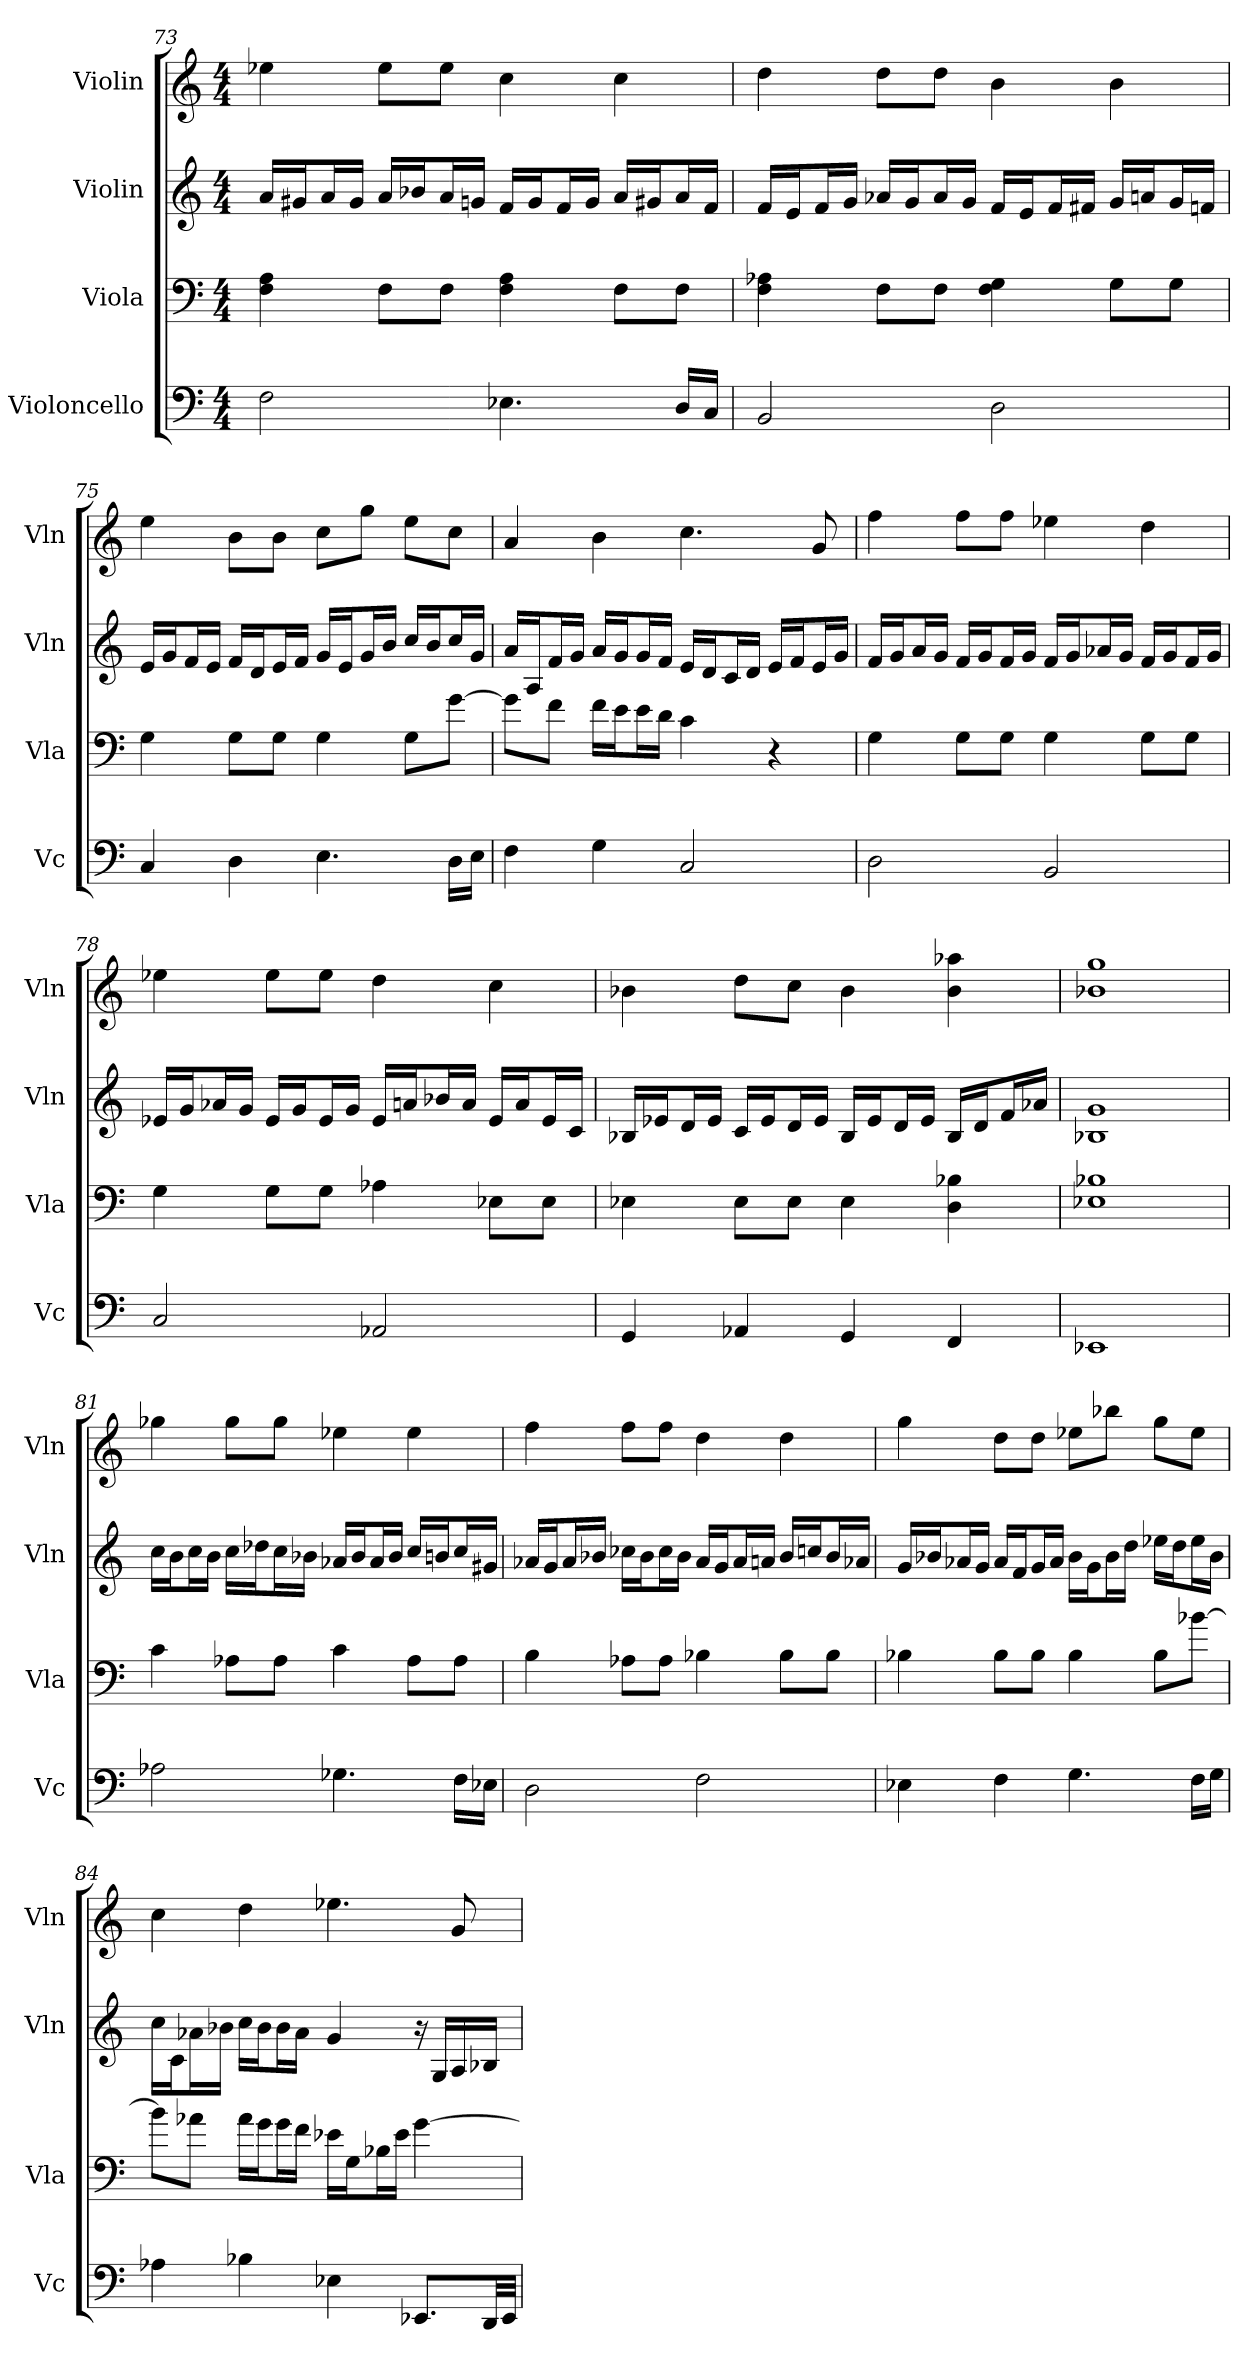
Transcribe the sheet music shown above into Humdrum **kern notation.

**kern	**kern	**kern	**kern
*part4	*part3	*part2	*part1
*staff4	*staff3	*staff2	*staff1
*I"Violoncello	*I"Viola	*I"Violin	*I"Violin
*I'Vc	*I'Vla	*I'Vln	*I'Vln
*clefF4	*clefF4	*clefG2	*clefG2
*k[]	*k[]	*k[]	*k[]
*M4/4	*M4/4	*M4/4	*M4/4
=73	=73	=73	=73
2F	4F 4A	16a/LL	4ee-X
.	.	16g#X/J	.
.	.	16a/L	.
.	.	16g#/JJ	.
.	8F\L	16a/LL	8ee-\L
.	.	16b-X/J	.
.	8F\J	16a/L	8ee-\J
.	.	16gn/JJ	.
4.E-X	4F 4A	16f/LL	4cc
.	.	16g/J	.
.	.	16f/L	.
.	.	16g/JJ	.
.	8F\L	16a/LL	4cc
.	.	16g#X/J	.
16D/LL	8F\J	16a/L	.
16C/JJ	.	16f/JJ	.
=74	=74	=74	=74
2BB	4F 4A-X	16f/LL	4dd
.	.	16e/J	.
.	.	16f/L	.
.	.	16g/JJ	.
.	8F\L	16a-X/LL	8dd\L
.	.	16g/J	.
.	8F\J	16a-/L	8dd\J
.	.	16g/JJ	.
2D	4F 4G	16f/LL	4b
.	.	16e/J	.
.	.	16f/L	.
.	.	16f#X/JJ	.
.	8G\L	16g/LL	4b
.	.	16an/J	.
.	8G\J	16g/L	.
.	.	16fn/JJ	.
=75	=75	=75	=75
4C	4G	16e/LL	4ee
.	.	16g/J	.
.	.	16f/L	.
.	.	16e/JJ	.
4D	8G\L	16f/LL	8b\L
.	.	16d/J	.
.	8G\J	16e/L	8b\J
.	.	16f/JJ	.
4.E	4G	16g/LL	8cc\L
.	.	16e/J	.
.	.	16g/L	8gg\J
.	.	16b/JJ	.
.	8G\L	16cc/LL	8ee\L
.	.	16b/J	.
16D\LL	[8g\J	16cc/L	8cc\J
16E\JJ	.	16g/JJ	.
=76	=76	=76	=76
4F	8g\L]	16a/LL	4a
.	.	16A/J	.
.	8f\J	16f/L	.
.	.	16g/JJ	.
4G	16f\LL	16a/LL	4b
.	16e\J	16g/J	.
.	16e\L	16g/L	.
.	16d\JJ	16f/JJ	.
2C	4c	16e/LL	4.cc
.	.	16d/J	.
.	.	16c/L	.
.	.	16d/JJ	.
.	4r	16e/LL	.
.	.	16f/J	.
.	.	16e/L	8g
.	.	16g/JJ	.
=77	=77	=77	=77
2D	4G	16f/LL	4ff
.	.	16g/J	.
.	.	16a/L	.
.	.	16g/JJ	.
.	8G\L	16f/LL	8ff\L
.	.	16g/J	.
.	8G\J	16f/L	8ff\J
.	.	16g/JJ	.
2BB	4G	16f/LL	4ee-X
.	.	16g/J	.
.	.	16a-X/L	.
.	.	16g/JJ	.
.	8G\L	16f/LL	4dd
.	.	16g/J	.
.	8G\J	16f/L	.
.	.	16g/JJ	.
=78	=78	=78	=78
2C	4G	16e-X/LL	4ee-X
.	.	16g/J	.
.	.	16a-X/L	.
.	.	16g/JJ	.
.	8G\L	16e-/LL	8ee-\L
.	.	16g/J	.
.	8G\J	16e-/L	8ee-\J
.	.	16g/JJ	.
2AA-X	4A-X	16e-/LL	4dd
.	.	16an/J	.
.	.	16b-X/L	.
.	.	16a/JJ	.
.	8E-X\L	16e-/LL	4cc
.	.	16a/J	.
.	8E-\J	16e-/L	.
.	.	16c/JJ	.
=79	=79	=79	=79
4GG	4E-X	16B-X/LL	4b-X
.	.	16e-X/J	.
.	.	16d/L	.
.	.	16e-/JJ	.
4AA-X	8E-\L	16c/LL	8dd\L
.	.	16e-/J	.
.	8E-\J	16d/L	8cc\J
.	.	16e-/JJ	.
4GG	4E-	16B-/LL	4b-
.	.	16e-/J	.
.	.	16d/L	.
.	.	16e-/JJ	.
4FF	4D 4B-X	16B-/LL	4b- 4aa-X
.	.	16d/J	.
.	.	16f/L	.
.	.	16a-X/JJ	.
=80	=80	=80	=80
1EE-X	1E-X 1B-X	1B-X 1g	1b-X 1gg
=81	=81	=81	=81
2A-X	4c	16cc\LL	4gg-X
.	.	16b\J	.
.	.	16cc\L	.
.	.	16b\JJ	.
.	8A-X\L	16cc\LL	8gg-\L
.	.	16dd-X\J	.
.	8A-\J	16cc\L	8gg-\J
.	.	16b-X\JJ	.
4.G-X	4c	16a-X/LL	4ee-X
.	.	16b-/J	.
.	.	16a-/L	.
.	.	16b-/JJ	.
.	8A-\L	16cc/LL	4ee-
.	.	16bn/J	.
16F\LL	8A-\J	16cc/L	.
16E-X\JJ	.	16g#X/JJ	.
=82	=82	=82	=82
2D	4B	16a-X/LL	4ff
.	.	16g/J	.
.	.	16a-/L	.
.	.	16b-X/JJ	.
.	8A-X\L	16cc-X\LL	8ff\L
.	.	16b-\J	.
.	8A-\J	16cc-\L	8ff\J
.	.	16b-\JJ	.
2F	4B-X	16a-/LL	4dd
.	.	16g/J	.
.	.	16a-/L	.
.	.	16an/JJ	.
.	8B-\L	16b-/LL	4dd
.	.	16ccn/J	.
.	8B-\J	16b-/L	.
.	.	16a-X/JJ	.
=83	=83	=83	=83
4E-X	4B-X	16g/LL	4gg
.	.	16b-X/J	.
.	.	16a-X/L	.
.	.	16g/JJ	.
4F	8B-\L	16a-/LL	8dd\L
.	.	16f/J	.
.	8B-\J	16g/L	8dd\J
.	.	16a-/JJ	.
4.G	4B-	16b-\LL	8ee-X\L
.	.	16g\J	.
.	.	16b-\L	8bb-X\J
.	.	16dd\JJ	.
.	8B-\L	16ee-X\LL	8gg\L
.	.	16dd\J	.
16F\LL	[8b-X\J	16ee-\L	8ee-\J
16G\JJ	.	16b-\JJ	.
=84	=84	=84	=84
4A-X	8b-\L]	16cc\LL	4cc
.	.	16c\J	.
.	8a-X\J	16a-X\L	.
.	.	16b-X\JJ	.
4B-X	16a-\LL	16cc\LL	4dd
.	16g\J	16b-\J	.
.	16g\L	16b-\L	.
.	16f\JJ	16a-\JJ	.
4E-X	16e-X\LL	4g	4.ee-X
.	16G\J	.	.
.	16B-X\L	.	.
.	16e-\JJ	.	.
8.EE-X/L	[4g	16r	.
.	.	16G/LL	.
.	.	16A/	8g
32DD/LL	.	16B-X/JJ	.
32EE-/JJJ	.	.	.
=	=	=	=
*-	*-	*-	*-
